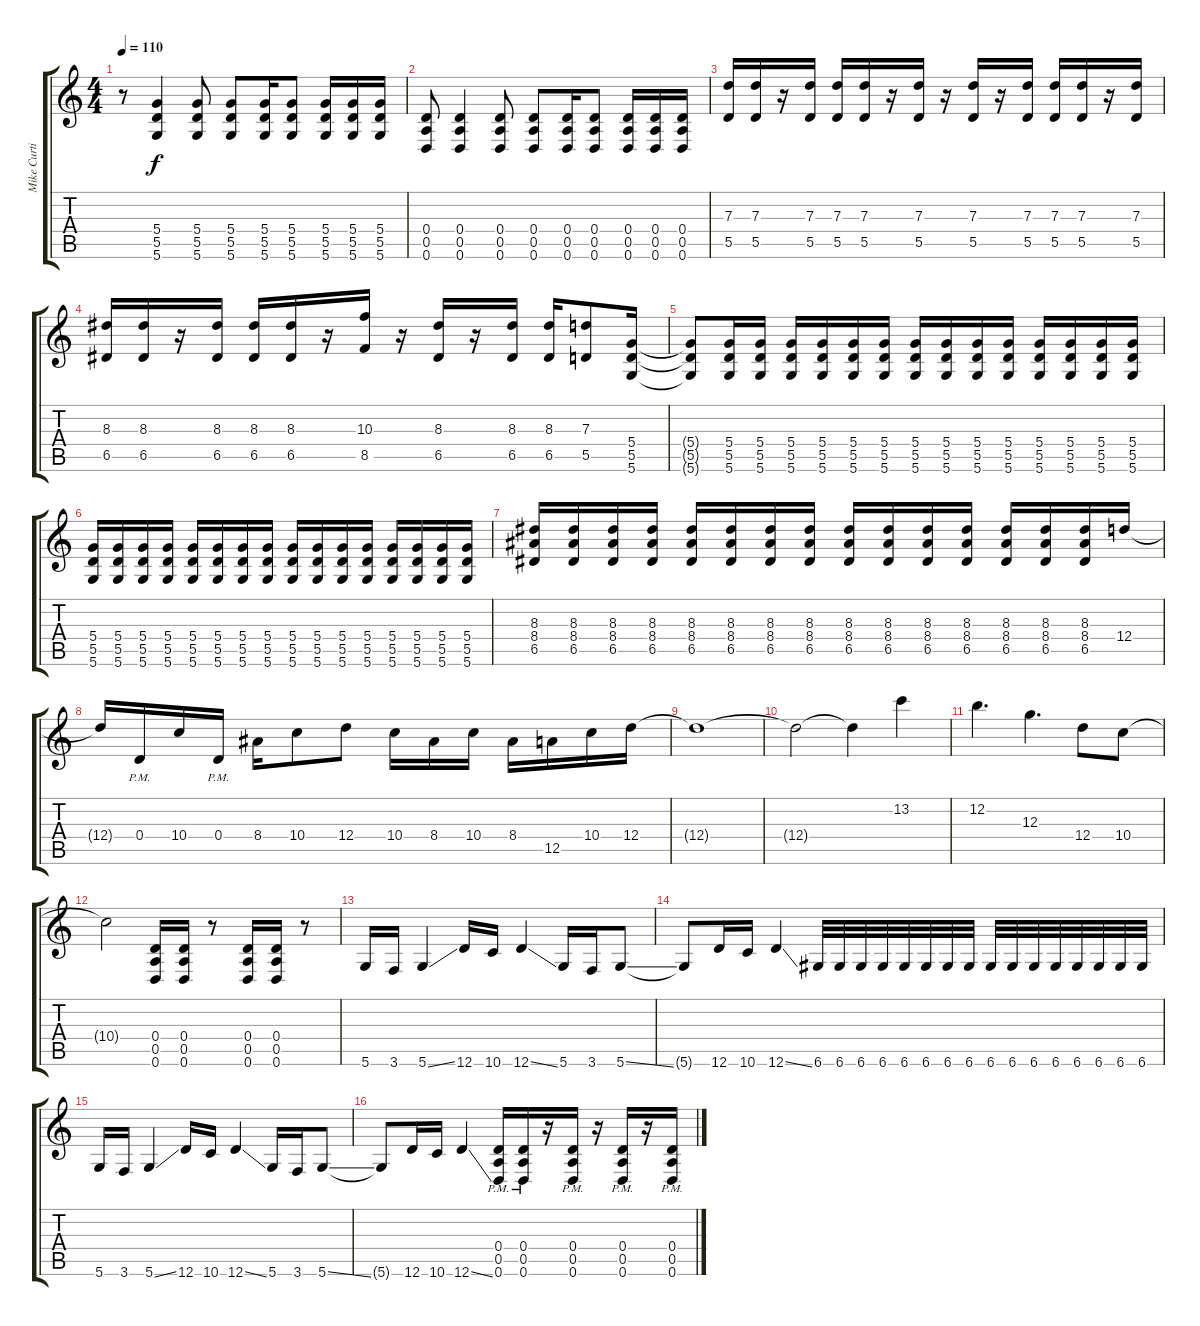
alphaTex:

\track ("Mike Curtis" "Mike Curti") {instrument distortionguitar}
\staff {score tabs}
\tuning (E4 B3 G3 D3 A2 D2) {hide}
\ts (4 4)
\tempo 110
\clef g2
\ks c
r.8{dy f} (5.4 5.5 5.6).4 (5.4 5.5 5.6).8 (5.4 5.5 5.6).8 (5.4 5.5 5.6).16 (5.4 5.5 5.6).8 (5.4 5.5 5.6).16 (5.4 5.5 5.6).16 (5.4 5.5 5.6).16 |
(0.4 0.5 0.6).8 (0.4 0.5 0.6).4 (0.4 0.5 0.6).8 (0.4 0.5 0.6).8 (0.4 0.5 0.6).16 (0.4 0.5 0.6).8 (0.4 0.5 0.6).16 (0.4 0.5 0.6).16 (0.4 0.5 0.6).16 |
(7.3 5.5).16 (7.3 5.5).16 r.16 (7.3 5.5).16 (7.3 5.5).16 (7.3 5.5).16 r.16 (7.3 5.5).16 r.16 (7.3 5.5).16 r.16 (7.3 5.5).16 (7.3 5.5).16 (7.3 5.5).16 r.16 (7.3 5.5).16 |
(8.3 6.5).16 (8.3 6.5).16 r.16 (8.3 6.5).16 (8.3 6.5).16 (8.3 6.5).16 r.16 (10.3 8.5).16 r.16 (8.3 6.5).16 r.16 (8.3 6.5).16 (8.3 6.5).16 (7.3 5.5).8 (5.4 5.5 5.6).16 |
(5.4{t} 5.5{t} 5.6{t}).8 (5.4 5.5 5.6).16 (5.4 5.5 5.6).16 (5.4 5.5 5.6).16 (5.4 5.5 5.6).16 (5.4 5.5 5.6).16 (5.4 5.5 5.6).16 (5.4 5.5 5.6).16 (5.4 5.5 5.6).16 (5.4 5.5 5.6).16 (5.4 5.5 5.6).16 (5.4 5.5 5.6).16 (5.4 5.5 5.6).16 (5.4 5.5 5.6).16 (5.4 5.5 5.6).16 |
(5.4 5.5 5.6).16 (5.4 5.5 5.6).16 (5.4 5.5 5.6).16 (5.4 5.5 5.6).16 (5.4 5.5 5.6).16 (5.4 5.5 5.6).16 (5.4 5.5 5.6).16 (5.4 5.5 5.6).16 (5.4 5.5 5.6).16 (5.4 5.5 5.6).16 (5.4 5.5 5.6).16 (5.4 5.5 5.6).16 (5.4 5.5 5.6).16 (5.4 5.5 5.6).16 (5.4 5.5 5.6).16 (5.4 5.5 5.6).16 |
(8.3 8.4 6.5).16 (8.3 8.4 6.5).16 (8.3 8.4 6.5).16 (8.3 8.4 6.5).16 (8.3 8.4 6.5).16 (8.3 8.4 6.5).16 (8.3 8.4 6.5).16 (8.3 8.4 6.5).16 (8.3 8.4 6.5).16 (8.3 8.4 6.5).16 (8.3 8.4 6.5).16 (8.3 8.4 6.5).16 (8.3 8.4 6.5).16 (8.3 8.4 6.5).16 (8.3 8.4 6.5).16 12.4.16 |
12.4{t}.16 0.4{pm}.16 10.4.16 0.4{pm}.16 8.4.16 10.4.8 12.4.8 10.4.16 8.4.16 10.4.16 8.4.16 12.5.16 10.4.16 12.4.16 |
12.4{t}.1 |
12.4{t}.2 12.4{t}.4 13.2.4 |
12.2.4{d} 12.3.4{d} 12.4.8 10.4.8 |
10.4{t}.2 (0.4 0.5 0.6).16 (0.4 0.5 0.6).16 r.8 (0.4 0.5 0.6).16 (0.4 0.5 0.6).16 r.8 |
5.6.16 3.6.16 5.6{ss}.4 12.6.16 10.6.16 12.6{ss}.4 5.6.16 3.6.16 5.6{ss}.8 |
5.6{t}.8 12.6.16 10.6.16 12.6{ss}.4 6.6.32 6.6.32 6.6.32 6.6.32 6.6.32 6.6.32 6.6.32 6.6.32 6.6.32 6.6.32 6.6.32 6.6.32 6.6.32 6.6.32 6.6.32 6.6.32 |
5.6.16 3.6.16 5.6{ss}.4 12.6.16 10.6.16 12.6{ss}.4 5.6.16 3.6.16 5.6{ss}.8 |
5.6{t}.8 12.6.16 10.6.16 12.6{ss}.4 (0.4{pm} 0.5{pm} 0.6{pm}).16 (0.4{pm} 0.5{pm} 0.6{pm}).16 r.16 (0.4{pm} 0.5{pm} 0.6{pm}).16 r.16 (0.4{pm} 0.5{pm} 0.6{pm}).16 r.16 (0.4{pm} 0.5{pm} 0.6{pm}).16
